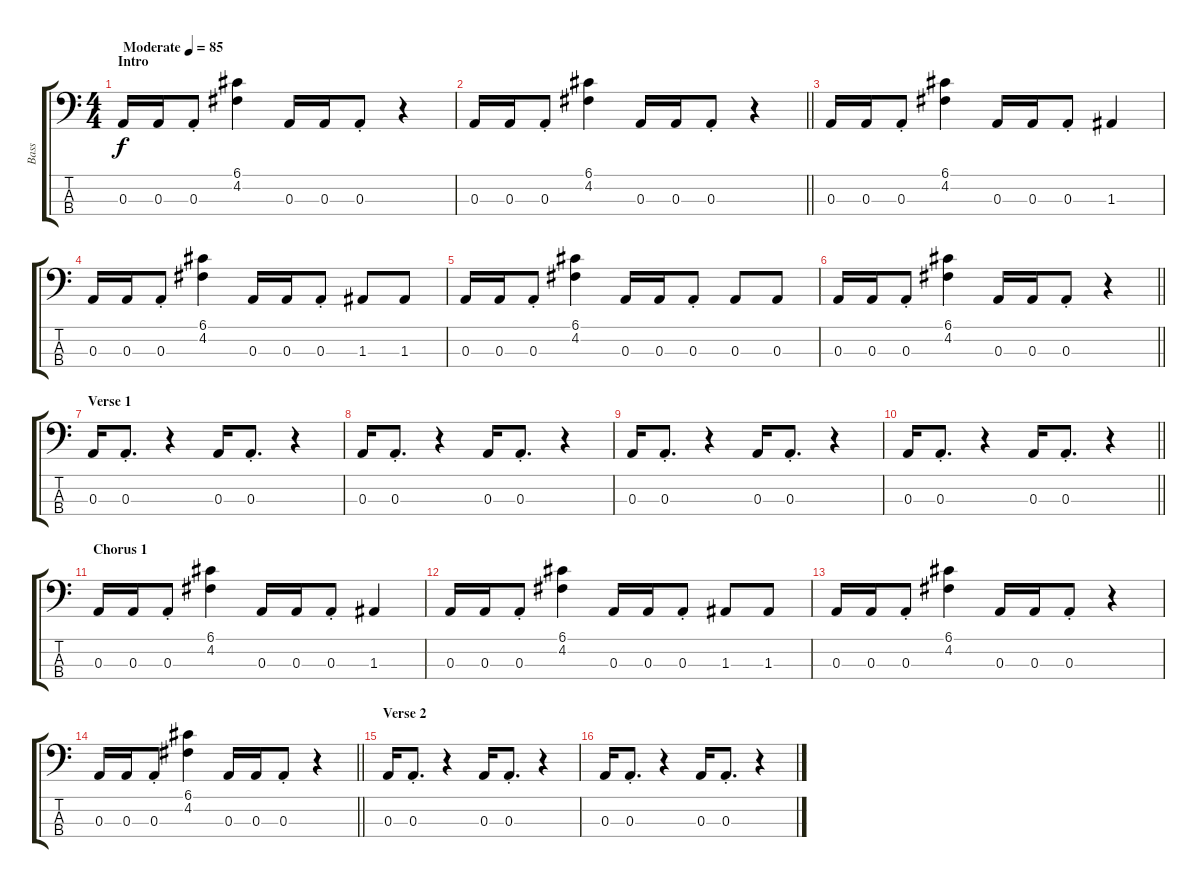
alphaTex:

\track ("Bass" "Bass") {instrument electricbasspick}
\staff {score tabs}
\tuning (G2 D2 A1 E1) {hide}
\ts (4 4)
\section ("" "Intro")
\tempo (85 "Moderate")
\clef f4
\ks c
0.3.16{dy f instrument electricbasspick} 0.3.16 0.3{st}.8 (6.1 4.2).4 0.3.16 0.3.16 0.3{st}.8 r.4 |
\barLineRight lightlight
0.3.16 0.3.16 0.3{st}.8 (6.1 4.2).4 0.3.16 0.3.16 0.3{st}.8 r.4 |
0.3.16 0.3.16 0.3{st}.8 (6.1 4.2).4 0.3.16 0.3.16 0.3{st}.8 1.3.4 |
0.3.16 0.3.16 0.3{st}.8 (6.1 4.2).4 0.3.16 0.3.16 0.3{st}.8 1.3.8 1.3.8 |
0.3.16 0.3.16 0.3{st}.8 (6.1 4.2).4 0.3.16 0.3.16 0.3{st}.8 0.3.8 0.3.8 |
\barLineRight lightlight
0.3.16 0.3.16 0.3{st}.8 (6.1 4.2).4 0.3.16 0.3.16 0.3{st}.8 r.4 |
\section ("" "Verse 1")
0.3.16 0.3{st}.8{d} r.4 0.3.16 0.3{st}.8{d} r.4 |
0.3.16 0.3{st}.8{d} r.4 0.3.16 0.3{st}.8{d} r.4 |
0.3.16 0.3{st}.8{d} r.4 0.3.16 0.3{st}.8{d} r.4 |
\barLineRight lightlight
0.3.16 0.3{st}.8{d} r.4 0.3.16 0.3{st}.8{d} r.4 |
\section ("" "Chorus 1")
0.3.16 0.3.16 0.3{st}.8 (6.1 4.2).4 0.3.16 0.3.16 0.3{st}.8 1.3.4 |
0.3.16 0.3.16 0.3{st}.8 (6.1 4.2).4 0.3.16 0.3.16 0.3{st}.8 1.3.8 1.3.8 |
0.3.16 0.3.16 0.3{st}.8 (6.1 4.2).4 0.3.16 0.3.16 0.3{st}.8 r.4 |
\barLineRight lightlight
0.3.16 0.3.16 0.3{st}.8 (6.1 4.2).4 0.3.16 0.3.16 0.3{st}.8 r.4 |
\section ("" "Verse 2")
0.3.16 0.3{st}.8{d} r.4 0.3.16 0.3{st}.8{d} r.4 |
0.3.16 0.3{st}.8{d} r.4 0.3.16 0.3{st}.8{d} r.4
